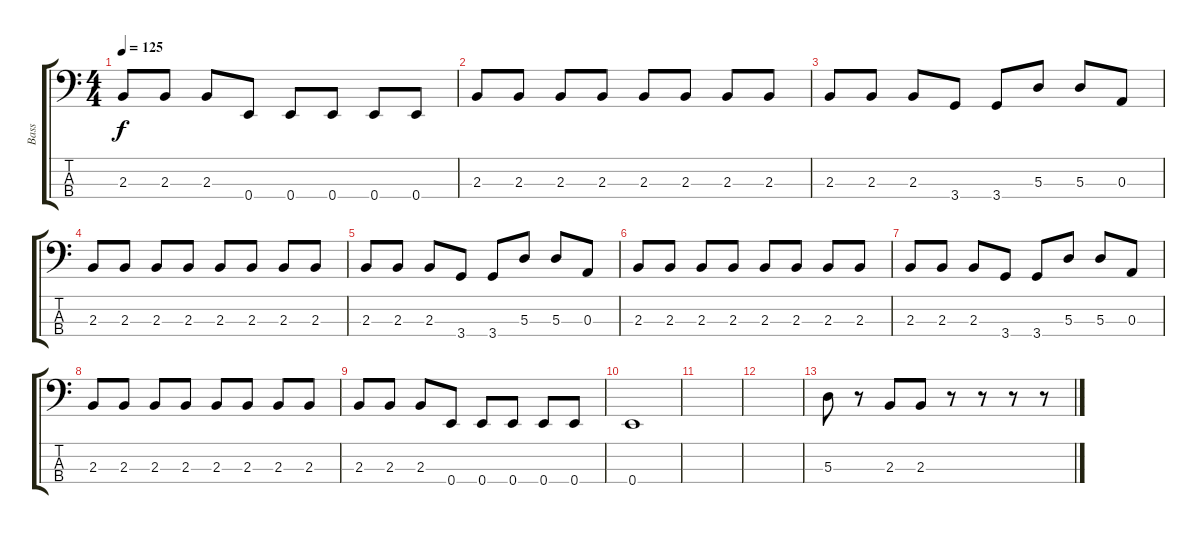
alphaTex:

\track ("Bass" "Bass") {instrument electricbassfinger}
\staff {score tabs}
\tuning (G2 D2 A1 E1) {hide}
\ts (4 4)
\tempo 125
\clef f4
\ks c
2.3.8{dy f} 2.3.8 2.3.8 0.4.8 0.4.8 0.4.8 0.4.8 0.4.8 |
2.3.8 2.3.8 2.3.8 2.3.8 2.3.8 2.3.8 2.3.8 2.3.8 |
2.3.8 2.3.8 2.3.8 3.4.8 3.4.8 5.3.8 5.3.8 0.3.8 |
2.3.8 2.3.8 2.3.8 2.3.8 2.3.8 2.3.8 2.3.8 2.3.8 |
2.3.8 2.3.8 2.3.8 3.4.8 3.4.8 5.3.8 5.3.8 0.3.8 |
2.3.8 2.3.8 2.3.8 2.3.8 2.3.8 2.3.8 2.3.8 2.3.8 |
2.3.8 2.3.8 2.3.8 3.4.8 3.4.8 5.3.8 5.3.8 0.3.8 |
2.3.8 2.3.8 2.3.8 2.3.8 2.3.8 2.3.8 2.3.8 2.3.8 |
2.3.8 2.3.8 2.3.8 0.4.8 0.4.8 0.4.8 0.4.8 0.4.8 |
0.4.1 |
|
|
5.3.8 r.8 2.3.8 2.3.8 r.8 r.8 r.8 r.8
